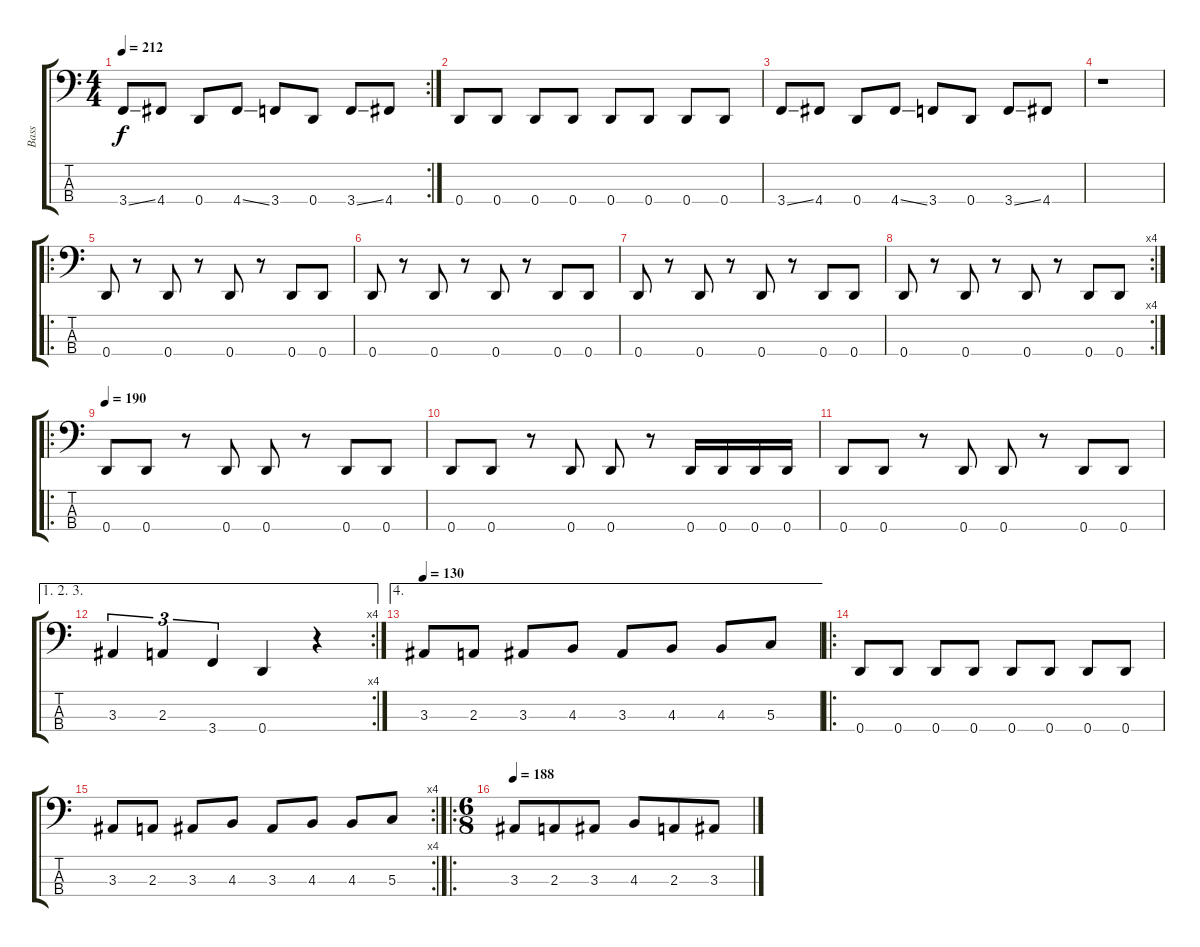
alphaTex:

\track ("Bass" "Bass") {instrument electricbasspick}
\staff {score tabs}
\tuning (F2 C2 G1 D1) {hide}
\rc 2
\ts (4 4)
\tempo 212
\clef f4
\ks c
3.4{ss}.8{dy f} 4.4.8 0.4.8 4.4{ss}.8 3.4.8 0.4.8 3.4{ss}.8 4.4.8 |
0.4.8 0.4.8 0.4.8 0.4.8 0.4.8 0.4.8 0.4.8 0.4.8 |
3.4{ss}.8 4.4.8 0.4.8 4.4{ss}.8 3.4.8 0.4.8 3.4{ss}.8 4.4.8 |
r.1 |
\ro
0.4.8 r.8 0.4.8 r.8 0.4.8 r.8 0.4.8 0.4.8 |
0.4.8 r.8 0.4.8 r.8 0.4.8 r.8 0.4.8 0.4.8 |
0.4.8 r.8 0.4.8 r.8 0.4.8 r.8 0.4.8 0.4.8 |
\rc 4
0.4.8 r.8 0.4.8 r.8 0.4.8 r.8 0.4.8 0.4.8 |
\ro
\tempo 190
0.4.8 0.4.8 r.8 0.4.8 0.4.8 r.8 0.4.8 0.4.8 |
0.4.8 0.4.8 r.8 0.4.8 0.4.8 r.8 0.4.16 0.4.16 0.4.16 0.4.16 |
0.4.8 0.4.8 r.8 0.4.8 0.4.8 r.8 0.4.8 0.4.8 |
\ae (1 2 3)
\rc 4
3.3.4{tu (3 2)} 2.3.4{tu (3 2)} 3.4.4{tu (3 2)} 0.4.4 r.4 |
\ae 4
\tempo 130
3.3.8 2.3.8 3.3.8 4.3.8 3.3.8 4.3.8 4.3.8 5.3.8 |
\ro
0.4.8 0.4.8 0.4.8 0.4.8 0.4.8 0.4.8 0.4.8 0.4.8 |
\rc 4
3.3.8 2.3.8 3.3.8 4.3.8 3.3.8 4.3.8 4.3.8 5.3.8 |
\ro
\ts (6 8)
\tempo 188
3.3.8 2.3.8 3.3.8 4.3.8 2.3.8 3.3.8
